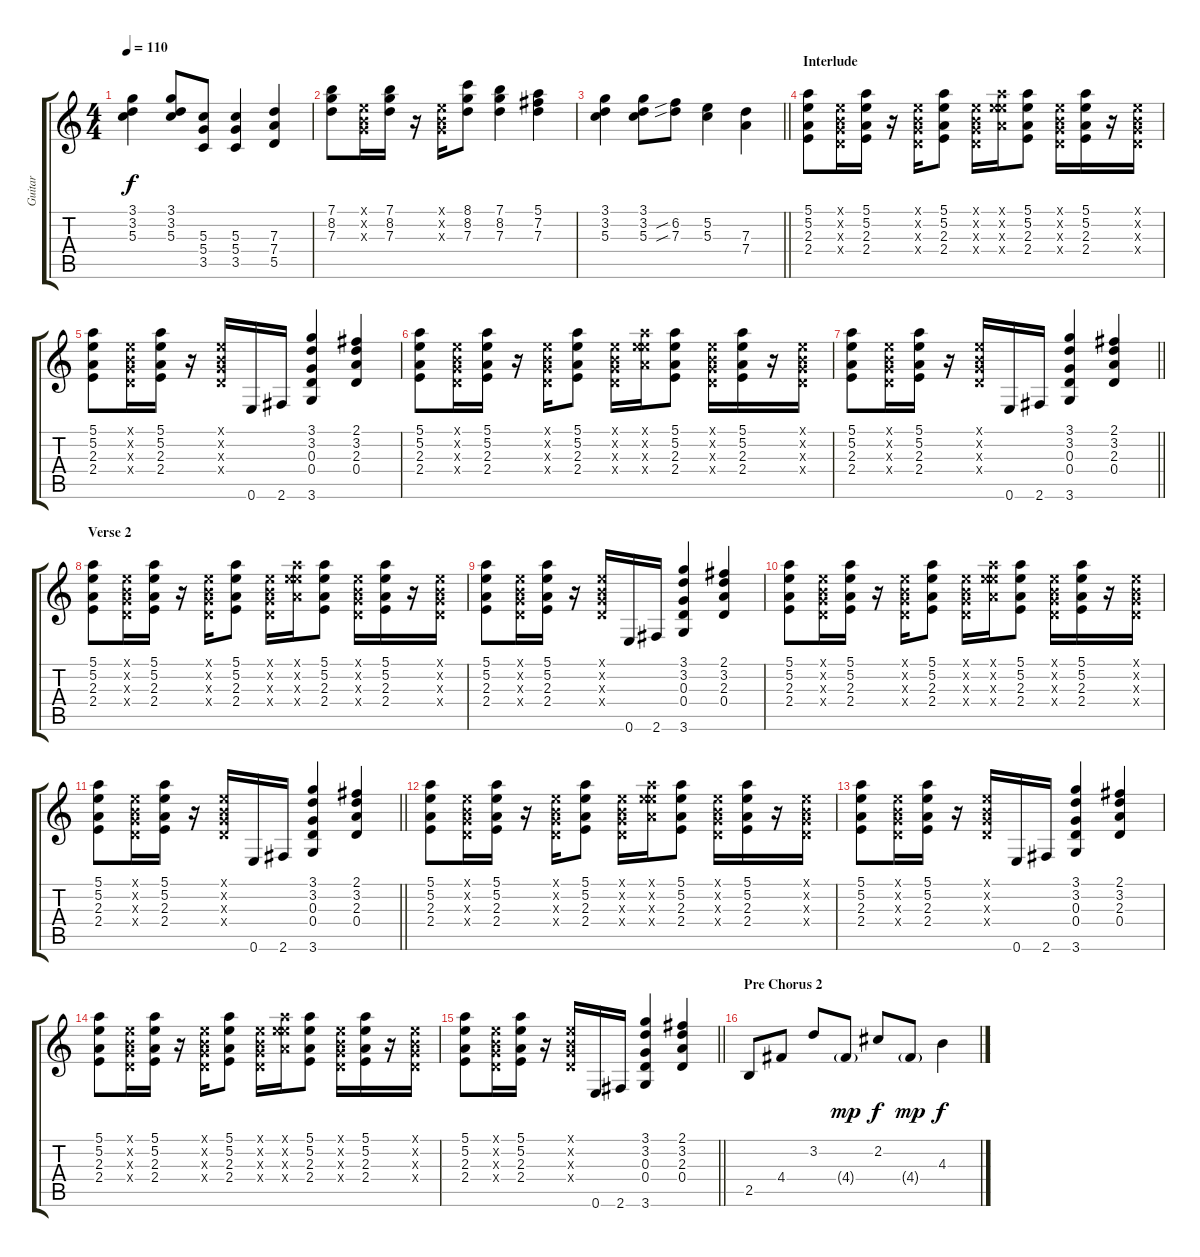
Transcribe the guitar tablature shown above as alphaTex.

\track ("Guitar " "Guitar ") {instrument overdrivenguitar}
\staff {score tabs}
\tuning (E4 B3 G3 D3 A2 E2) {hide}
\ts (4 4)
\tempo 110
\clef g2
\ks c
(3.1 3.2 5.3).4{dy f} (3.1 3.2 5.3).8 (5.3 5.4 3.5).8 (5.3 5.4 3.5).4 (7.3 7.4 5.5).4 |
(7.1 8.2 7.3).8 (0.1{x} 0.2{x} 0.3{x}).16 (7.1 8.2 7.3).16 r.16 (0.1{x} 0.2{x} 0.3{x}).16 (8.1 8.2 7.3).8 (7.1 8.2 7.3).4 (5.1 7.2 7.3).4 |
\barLineRight lightlight
(3.1 3.2 5.3).4 (3.1 3.2 5.3).8 (6.2{sib} 7.3{sib}).8 (5.2 5.3).4 (7.3 7.4).4 |
\section ("" "Interlude")
(5.1 5.2 2.3 2.4).8 (0.1{x} 0.2{x} 0.3{x} 0.4{x}).16 (5.1 5.2 2.3 2.4).16 r.16 (0.1{x} 0.2{x} 0.3{x} 0.4{x}).16 (5.1 5.2 2.3 2.4).8 (0.1{x} 0.2{x} 0.3{x} 0.4{x}).16 (0.1{x} 10.2{x} 9.3{x} 7.4{x}).16 (5.1 5.2 2.3 2.4).8 (0.1{x} 0.2{x} 0.3{x} 0.4{x}).16 (5.1 5.2 2.3 2.4).16 r.16 (0.1{x} 0.2{x} 0.3{x} 0.4{x}).16 |
(5.1 5.2 2.3 2.4).8 (0.1{x} 0.2{x} 0.3{x} 0.4{x}).16 (5.1 5.2 2.3 2.4).16 r.16 (0.1{x} 0.2{x} 0.3{x} 0.4{x}).16 0.6.16 2.6.16 (3.1 3.2 0.3 0.4 3.6).4 (2.1 3.2 2.3 0.4).4 |
(5.1 5.2 2.3 2.4).8 (0.1{x} 0.2{x} 0.3{x} 0.4{x}).16 (5.1 5.2 2.3 2.4).16 r.16 (0.1{x} 0.2{x} 0.3{x} 0.4{x}).16 (5.1 5.2 2.3 2.4).8 (0.1{x} 0.2{x} 0.3{x} 0.4{x}).16 (0.1{x} 10.2{x} 9.3{x} 7.4{x}).16 (5.1 5.2 2.3 2.4).8 (0.1{x} 0.2{x} 0.3{x} 0.4{x}).16 (5.1 5.2 2.3 2.4).16 r.16 (0.1{x} 0.2{x} 0.3{x} 0.4{x}).16 |
\barLineRight lightlight
(5.1 5.2 2.3 2.4).8 (0.1{x} 0.2{x} 0.3{x} 0.4{x}).16 (5.1 5.2 2.3 2.4).16 r.16 (0.1{x} 0.2{x} 0.3{x} 0.4{x}).16 0.6.16 2.6.16 (3.1 3.2 0.3 0.4 3.6).4 (2.1 3.2 2.3 0.4).4 |
\section ("" "Verse 2")
(5.1 5.2 2.3 2.4).8 (0.1{x} 0.2{x} 0.3{x} 0.4{x}).16 (5.1 5.2 2.3 2.4).16 r.16 (0.1{x} 0.2{x} 0.3{x} 0.4{x}).16 (5.1 5.2 2.3 2.4).8 (0.1{x} 0.2{x} 0.3{x} 0.4{x}).16 (0.1{x} 10.2{x} 9.3{x} 7.4{x}).16 (5.1 5.2 2.3 2.4).8 (0.1{x} 0.2{x} 0.3{x} 0.4{x}).16 (5.1 5.2 2.3 2.4).16 r.16 (0.1{x} 0.2{x} 0.3{x} 0.4{x}).16 |
(5.1 5.2 2.3 2.4).8 (0.1{x} 0.2{x} 0.3{x} 0.4{x}).16 (5.1 5.2 2.3 2.4).16 r.16 (0.1{x} 0.2{x} 0.3{x} 0.4{x}).16 0.6.16 2.6.16 (3.1 3.2 0.3 0.4 3.6).4 (2.1 3.2 2.3 0.4).4 |
(5.1 5.2 2.3 2.4).8 (0.1{x} 0.2{x} 0.3{x} 0.4{x}).16 (5.1 5.2 2.3 2.4).16 r.16 (0.1{x} 0.2{x} 0.3{x} 0.4{x}).16 (5.1 5.2 2.3 2.4).8 (0.1{x} 0.2{x} 0.3{x} 0.4{x}).16 (0.1{x} 10.2{x} 9.3{x} 7.4{x}).16 (5.1 5.2 2.3 2.4).8 (0.1{x} 0.2{x} 0.3{x} 0.4{x}).16 (5.1 5.2 2.3 2.4).16 r.16 (0.1{x} 0.2{x} 0.3{x} 0.4{x}).16 |
\barLineRight lightlight
(5.1 5.2 2.3 2.4).8 (0.1{x} 0.2{x} 0.3{x} 0.4{x}).16 (5.1 5.2 2.3 2.4).16 r.16 (0.1{x} 0.2{x} 0.3{x} 0.4{x}).16 0.6.16 2.6.16 (3.1 3.2 0.3 0.4 3.6).4 (2.1 3.2 2.3 0.4).4 |
(5.1 5.2 2.3 2.4).8 (0.1{x} 0.2{x} 0.3{x} 0.4{x}).16 (5.1 5.2 2.3 2.4).16 r.16 (0.1{x} 0.2{x} 0.3{x} 0.4{x}).16 (5.1 5.2 2.3 2.4).8 (0.1{x} 0.2{x} 0.3{x} 0.4{x}).16 (0.1{x} 10.2{x} 9.3{x} 7.4{x}).16 (5.1 5.2 2.3 2.4).8 (0.1{x} 0.2{x} 0.3{x} 0.4{x}).16 (5.1 5.2 2.3 2.4).16 r.16 (0.1{x} 0.2{x} 0.3{x} 0.4{x}).16 |
(5.1 5.2 2.3 2.4).8 (0.1{x} 0.2{x} 0.3{x} 0.4{x}).16 (5.1 5.2 2.3 2.4).16 r.16 (0.1{x} 0.2{x} 0.3{x} 0.4{x}).16 0.6.16 2.6.16 (3.1 3.2 0.3 0.4 3.6).4 (2.1 3.2 2.3 0.4).4 |
(5.1 5.2 2.3 2.4).8 (0.1{x} 0.2{x} 0.3{x} 0.4{x}).16 (5.1 5.2 2.3 2.4).16 r.16 (0.1{x} 0.2{x} 0.3{x} 0.4{x}).16 (5.1 5.2 2.3 2.4).8 (0.1{x} 0.2{x} 0.3{x} 0.4{x}).16 (0.1{x} 10.2{x} 9.3{x} 7.4{x}).16 (5.1 5.2 2.3 2.4).8 (0.1{x} 0.2{x} 0.3{x} 0.4{x}).16 (5.1 5.2 2.3 2.4).16 r.16 (0.1{x} 0.2{x} 0.3{x} 0.4{x}).16 |
\barLineRight lightlight
(5.1 5.2 2.3 2.4).8 (0.1{x} 0.2{x} 0.3{x} 0.4{x}).16 (5.1 5.2 2.3 2.4).16 r.16 (0.1{x} 0.2{x} 0.3{x} 0.4{x}).16 0.6.16 2.6.16 (3.1 3.2 0.3 0.4 3.6).4 (2.1 3.2 2.3 0.4).4 |
\section ("" "Pre Chorus 2")
2.5.8 4.4.8 3.2.8 4.4{g}.8{dy mp} 2.2.8{dy f} 4.4{g}.8{dy mp} 4.3.4{dy f}
